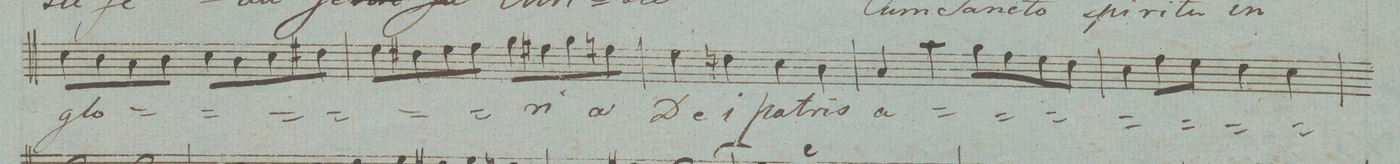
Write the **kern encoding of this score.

**kern	**text	**dynam
*I"Baſso. Tutti._ i Solo	*	*
*clefF4	*	*
*k[]	*	*
*met(c)	*	*
*M4/4	*	*
8E\L	glo-	.
8D\	.	.
8C\	.	.
8D\J	.	.
8E\L	.	.
8D\	.	.
8E\	.	.
8F#X\J	.	.
=53	=53	=53
8G\L	.	.
8F#X\	.	.
8G\	.	.
8A\J	.	.
8B\L	.	.
8A#X\	-ri-	.
8B\	.	.
8An\J	-a	.
=54	=54	=54
4G\	De-	.
4Fn\	-i	.
4E\	pa-	.
4D\	-tris	.
=55	=55	=55
4C/	a-	.
4c\	.	.
8B\L	.	.
8A\	.	.
8G\	.	.
8F\J	.	.
=56	=56	=56
4E\	.	.
8A\L	.	.
8G\J	.	.
4F\	.	.
4E\	.	.
=57	=57	=57
*-	*-	*-
